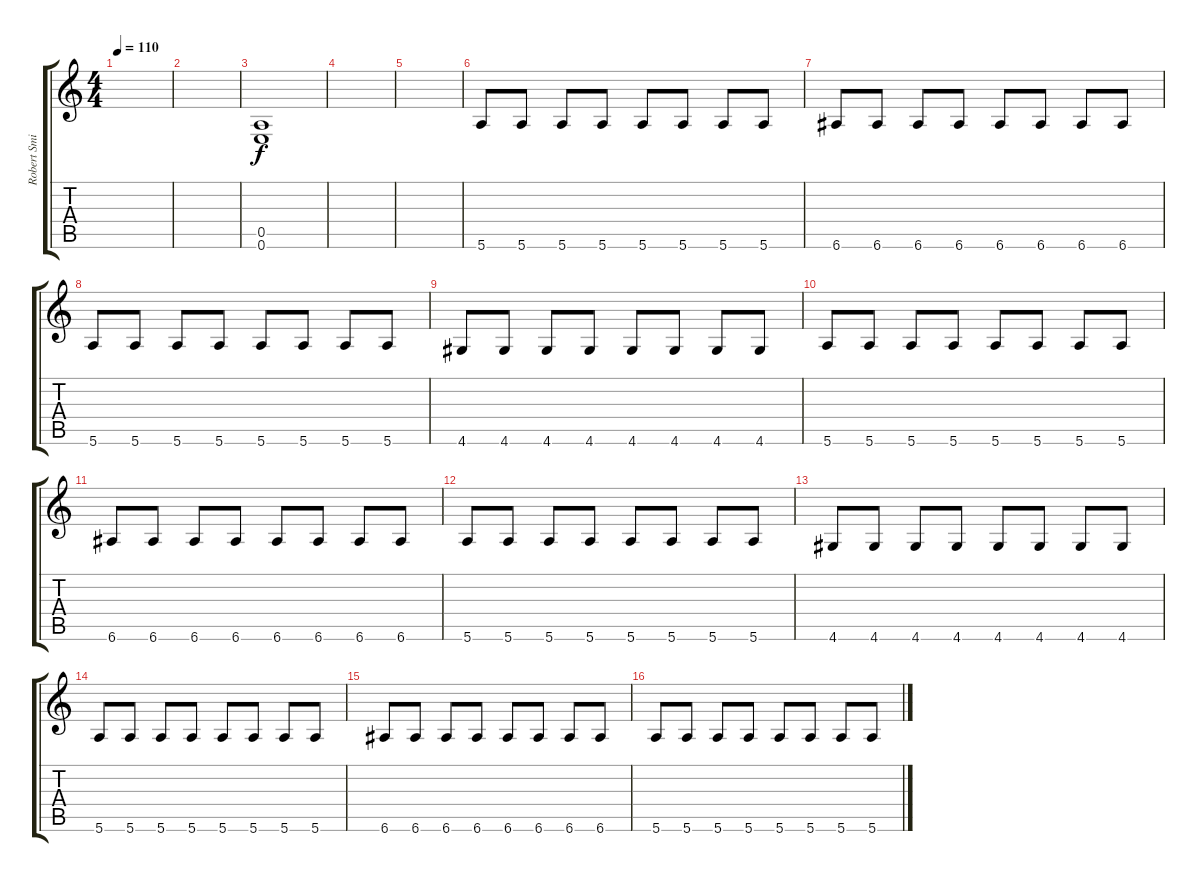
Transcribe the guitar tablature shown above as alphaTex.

\track ("Robert Smith 1" "Robert Smi") {instrument electricguitarclean}
\staff {score tabs}
\tuning (E4 B3 G3 D3 A2 E2) {hide}
\ts (4 4)
\tempo 110
\clef g2
\ks c
|
|
(0.5 0.6).1 |
|
|
5.6.8 5.6.8 5.6.8 5.6.8 5.6.8 5.6.8 5.6.8 5.6.8 |
6.6.8 6.6.8 6.6.8 6.6.8 6.6.8 6.6.8 6.6.8 6.6.8 |
5.6.8 5.6.8 5.6.8 5.6.8 5.6.8 5.6.8 5.6.8 5.6.8 |
4.6.8 4.6.8 4.6.8 4.6.8 4.6.8 4.6.8 4.6.8 4.6.8 |
5.6.8 5.6.8 5.6.8 5.6.8 5.6.8 5.6.8 5.6.8 5.6.8 |
6.6.8 6.6.8 6.6.8 6.6.8 6.6.8 6.6.8 6.6.8 6.6.8 |
5.6.8 5.6.8 5.6.8 5.6.8 5.6.8 5.6.8 5.6.8 5.6.8 |
4.6.8 4.6.8 4.6.8 4.6.8 4.6.8 4.6.8 4.6.8 4.6.8 |
5.6.8 5.6.8 5.6.8 5.6.8 5.6.8 5.6.8 5.6.8 5.6.8 |
6.6.8 6.6.8 6.6.8 6.6.8 6.6.8 6.6.8 6.6.8 6.6.8 |
5.6.8 5.6.8 5.6.8 5.6.8 5.6.8 5.6.8 5.6.8 5.6.8
